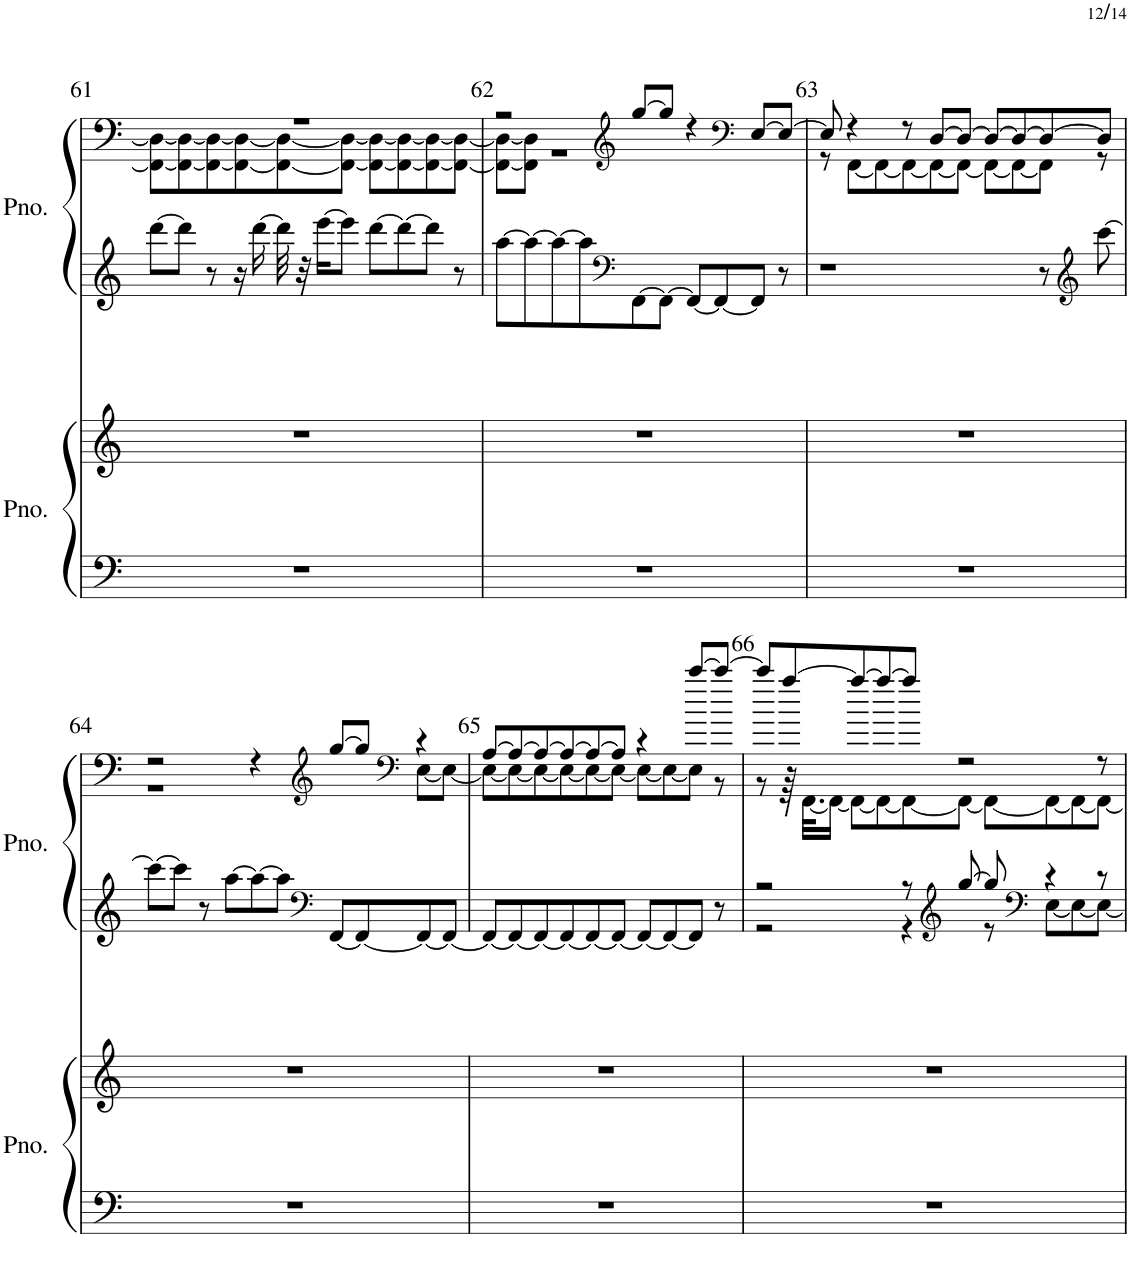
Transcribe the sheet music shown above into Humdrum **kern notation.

**kern	**kern	**kern	**kern
*part2	*part2	*part1	*part1
*staff4	*staff3	*staff2	*staff1
*I"ピアノ	*	*I"ピアノ	*
!!LO:PB:g=z
*clefF4	*clefG2	*clefG2	*clefF4
*k[]	*k[]	*k[]	*k[]
*M5/4	*M5/4	*M5/4	*M5/4
=61	=61	=61	=61
*	*	*	*^
4%5r	4%5r	[8ddd\L	4%5r	8FF\_ 8D\_L
.	.	8ddd\J]	.	8FF\_ 8D\_
.	.	8r	.	8FF\_ 8D\_
.	.	16r	.	8FF\_ 8D\_
.	.	[16ddd\	.	.
.	.	32ddd\]	.	8FF\_ 8D\_
.	.	32r	.	.
.	.	[16eee\KL	.	.
.	.	8eee\J]	.	8FF\_ 8D\_J
.	.	[8ddd\L	.	8FF\_ 8D\_L
.	.	8ddd\_	.	8FF\_ 8D\_
.	.	8ddd\J]	.	8FF\_ 8D\_
.	.	8r	.	8FF\_ 8D\_J
=62	=62	=62	=62	=62
4%5r	4%5r	[8aa\L	2r	8FF\_ 8D\_L
.	.	8aa\_	.	8FF\] 8D\]J
.	.	8aa\_	.	1r
.	.	8aa\]	.	.
*	*	*clefF4	*clefG2	*
.	.	[8FF\	[8gg/L	.
.	.	8FF\J_	8gg/J]	.
.	.	8FF/L_	4r	.
.	.	8FF/_	.	.
*	*	*	*clefF4	*
.	.	8FF/J]	[8E/L	.
.	.	8r	8E/J_	.
=63	=63	=63	=63	=63
4%5r	4%5r	1r	8E/]	8r
.	.	.	4r	[8FF\L
.	.	.	.	8FF\_
.	.	.	8r	8FF\_
.	.	.	[8D/L	8FF\_
.	.	.	8D/J_	8FF\J_
.	.	.	8D/L_	8FF\L_
.	.	.	8D/_	8FF\_
.	.	8r	8D/_	8FF\J]
*	*	*clefG2	*	*
.	.	[8ccc\	8D/J]	8r
!!LO:LB:g=z	!!
=64	=64	=64	=64	=64
4%5r	4%5r	8ccc\L_	2r	1r
.	.	8ccc\J]	.	.
.	.	8r	.	.
.	.	[8aa\L	.	.
.	.	8aa\_	4r	.
.	.	8aa\J]	.	.
*	*	*clefF4	*clefG2	*
.	.	[8FF/L	[8gg/L	.
.	.	8FF/_	8gg/J]	.
*	*	*	*clefF4	*
.	.	8FF/_	4r	[8E\L
.	.	8FF/J_	.	8E\J_
=65	=65	=65	=65	=65
4%5r	4%5r	8FF/L_	[8A/L	8E\L_
.	.	8FF/_	8A/_	8E\_
.	.	8FF/_	8A/_	8E\_
.	.	8FF/_	8A/_	8E\_
.	.	8FF/_	8A/_	8E\_
.	.	8FF/J_	8A/J]	8E\J_
.	.	8FF/L_	4r	8E\L_
.	.	8FF/_	.	8E\_
.	.	8FF/J]	[8ccc/L	8E\J]
.	.	8r	8ccc/J_	8r
=66	=66	=66	=66	=66
*	*	*^	*	*
4%5r	4%5r	2r	2r	8ccc/L]	8r
.	.	.	.	[8aa/	64r
.	.	.	.	.	[32.FF\KLL
.	.	.	.	.	16FF\JJ_
.	.	.	.	8aa/_	8FF\L_
.	.	.	.	8aa/_	8FF\_
.	.	8r	4r	8aa/J]	8FF\_
*	*	*clefG2	*	*	*
.	.	[8gg/	.	2r	8FF\J_
.	.	8gg/]	8r	.	8FF\L_
*	*	*clefF4	*	*	*
.	.	4r	[8E\L	.	8FF\_
.	.	.	8E\_	.	8FF\_
.	.	8r	8E\J_	8r	8FF\J_
*	*	*v	*v	*	*
*	*	*	*v	*v
=	=	=	=
*-	*-	*-	*-
